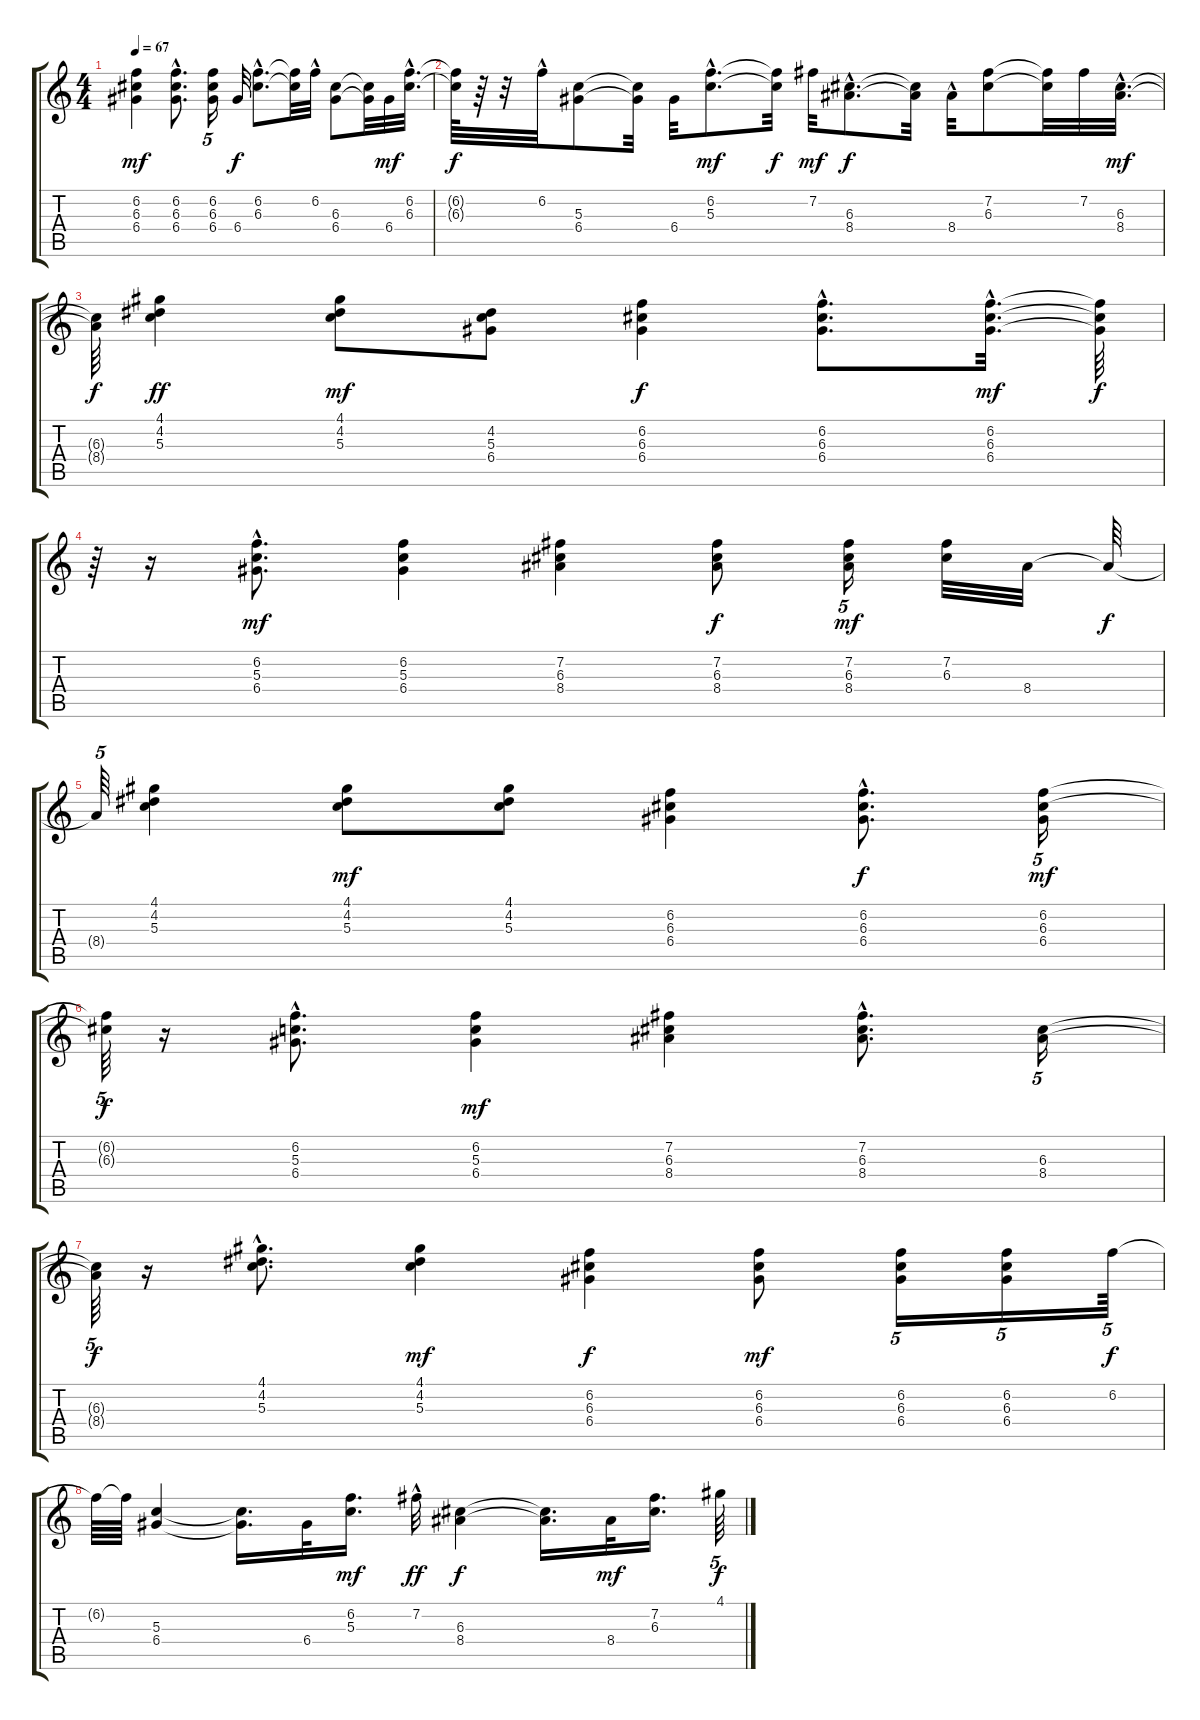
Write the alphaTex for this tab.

\track "" {instrument acousticguitarsteel}
\staff {score tabs}
\tuning (E4 B3 G3 D3 A2 E2) {hide}
\ts (4 4)
\tempo 67
\clef g2
\ks c
(6.2 6.3 6.4).4{dy mf} (6.2{hac} 6.3{hac} 6.4{hac}).8{d} (6.2 6.3 6.4).16{tu (5 4)} 6.4.32{dy f} (6.2{hac} 6.3{hac}).8{d} (6.2{t} 6.3{t}).32 6.2{hac}.32 (6.3 6.4).8 (6.3{t} 6.4{t}).32 6.4.32{dy mf} (6.2{hac} 6.3{hac}).32{d} |
(6.2{t} 6.3{t}).64{dy f} r.64 r.32 6.2{hac}.32 (5.3 6.4).8 (5.3{t} 6.4{t}).32 6.4.32 (6.2{hac} 5.3{hac}).8{d dy mf} (6.2{t} 5.3{t}).32{dy f} 7.2.32{dy mf} (6.3{hac} 8.4{hac}).8{d dy f} (6.3{t} 8.4{t}).32 8.4{hac}.32 (7.2 6.3).8 (7.2{t} 6.3{t}).32 7.2.32 (6.3{hac} 8.4{hac}).32{d dy mf} |
(6.3{t} 8.4{t}).64{dy f} (4.1 4.2 5.3).4{dy ff} (4.1 4.2 5.3).8{dy mf} (4.2 5.3 6.4).8 (6.2 6.3 6.4).4{dy f} (6.2{hac} 6.3{hac} 6.4{hac}).8{d} (6.2{hac} 6.3{hac} 6.4{hac}).32{d dy mf} (6.2{t} 6.3{t} 6.4{t}).64{dy f} |
r.64 r.16 (6.2{hac} 5.3{hac} 6.4{hac}).8{d dy mf} (6.2 5.3 6.4).4 (7.2 6.3 8.4).4 (7.2 6.3 8.4).8{dy f} (7.2 6.3 8.4).16{tu (5 4) dy mf} (7.2 6.3).32 8.4.32 8.4{t}.64{dy f} |
8.4{t}.64{tu (5 4)} (4.1 4.2 5.3).4 (4.1 4.2 5.3).8{dy mf} (4.1 4.2 5.3).8 (6.2 6.3 6.4).4 (6.2{hac} 6.3{hac} 6.4{hac}).8{d dy f} (6.2 6.3 6.4).16{tu (5 4) dy mf} |
(6.2{t} 6.3{t}).64{tu (5 4) dy f} r.16 (6.2{hac} 5.3{hac} 6.4{hac}).8{d} (6.2 5.3 6.4).4{dy mf} (7.2 6.3 8.4).4 (7.2 6.3{hac} 8.4{hac}).8{d} (6.3 8.4).16{tu (5 4)} |
(6.3{t} 8.4{t}).64{tu (5 4) dy f} r.16 (4.1{hac} 4.2{hac} 5.3{hac}).8{d} (4.1 4.2 5.3).4{dy mf} (6.2 6.3 6.4).4{dy f} (6.2 6.3 6.4).8{dy mf} (6.2 6.3 6.4).16{tu (5 4)} (6.2 6.3 6.4).16{tu (5 4)} 6.2.64{tu (5 4) dy f} |
6.2{t}.64 6.2{t}.64 (5.3 6.4).4 (5.3{t} 6.4{t}).16{d} 6.4.32 (6.2 5.3).16{d dy mf} 7.2{hac}.32{dy ff} (6.3 8.4).4{dy f} (6.3{t} 8.4{t}).16{d} 8.4.32{dy mf} (7.2 6.3).16{d} 4.1.64{tu (5 4) dy f}
